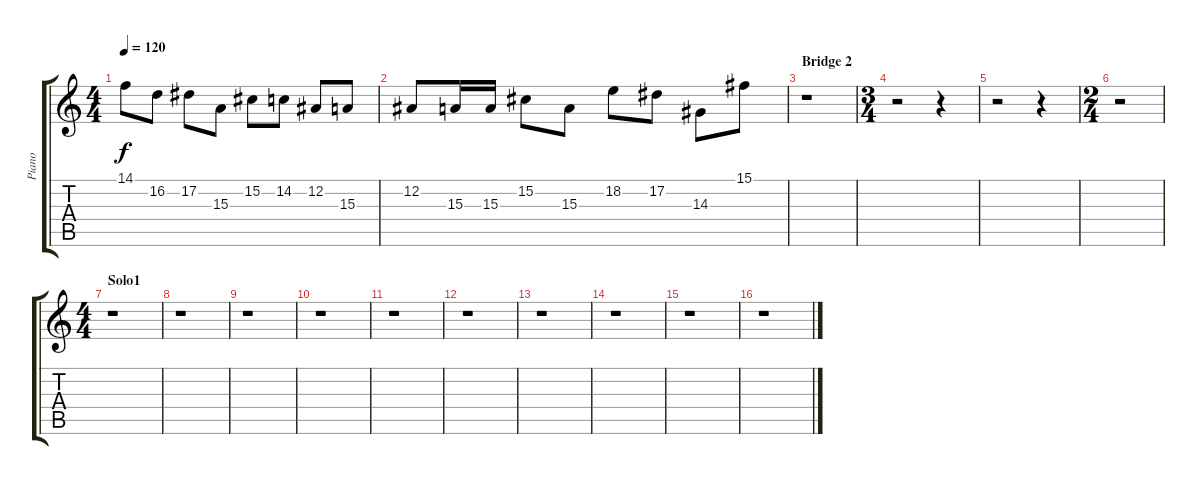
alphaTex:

\track ("Piano" "Piano") {instrument acousticgrandpiano}
\staff {score tabs}
\tuning (Eb4 Bb3 Gb3 Db3 Ab2 Eb2) {hide}
\ts (4 4)
\tempo 120
\clef g2
\ks c
14.1.8{dy f} 16.2.8 17.2.8 15.3.8 15.2.8 14.2.8 12.2.8 15.3.8 |
12.2.8 15.3.16 15.3.16 15.2.8 15.3.8 18.2.8 17.2.8 14.3.8 15.1.8 |
\section ("" "Bridge 2")
r.1 |
\ts (3 4)
r.2 r.4 |
r.2 r.4 |
\ts (2 4)
r.2 |
\ts (4 4)
\section ("" "Solo1")
r.1 |
r.1 |
r.1 |
r.1 |
r.1 |
r.1 |
r.1 |
r.1 |
r.1 |
r.1
